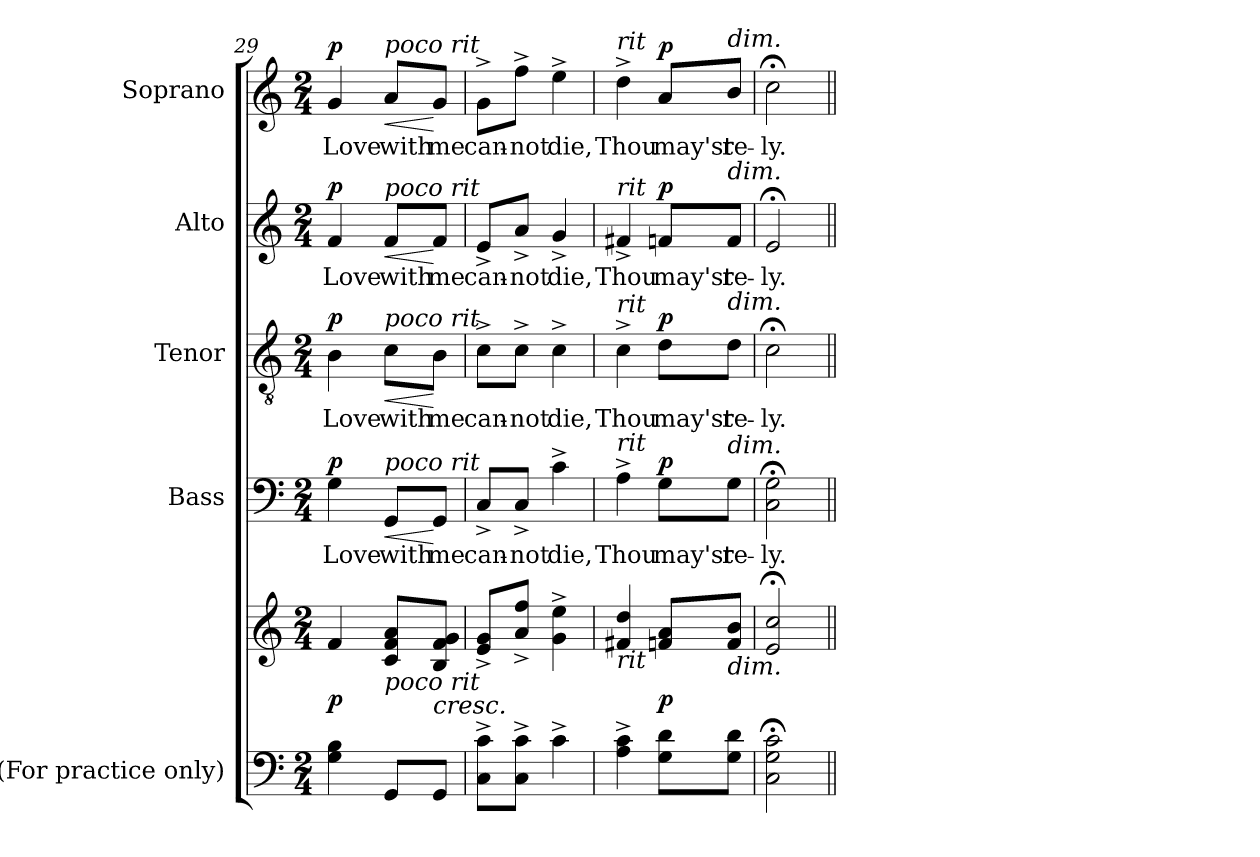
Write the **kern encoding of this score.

**kern	**kern	**dynam	**kern	**text	**dynam	**kern	**text	**dynam	**kern	**text	**dynam	**kern	**text	**dynam
*part5	*part5	*part5	*part4	*part4	*part4	*part3	*part3	*part3	*part2	*part2	*part2	*part1	*part1	*part1
*staff6	*staff5	*staff5/6	*staff4	*staff4	*staff4	*staff3	*staff3	*staff3	*staff2	*staff2	*staff2	*staff1	*staff1	*staff1
*I"(For   practice only)	*	*	*I"Bass	*	*	*I"Tenor	*	*	*I"Alto	*	*	*I"Soprano	*	*
*	*	*	*I'B.	*	*	*I'T.	*	*	*I'A.	*	*	*I'S.	*	*
*clefF4	*clefG2	*	*clefF4	*	*	*clefGv2	*	*	*clefG2	*	*	*clefG2	*	*
*	*	*	*	*	*	*ITrd7c12	*	*	*	*	*	*	*	*
*k[]	*k[]	*	*k[]	*	*	*k[]	*	*	*k[]	*	*	*k[]	*	*
*C:	*C:	*	*C:	*	*	*C:	*	*	*C:	*	*	*C:	*	*
*M2/4	*M2/4	*	*M2/4	*	*	*M2/4	*	*	*M2/4	*	*	*M2/4	*	*
=29	=29	=29	=29	=29	=29	=29	=29	=29	=29	=29	=29	=29	=29	=29
!	!	!	!	!LO:LY:b:color=#000000	!	!	!	!	!	!	!	!	!	!
!	!	!	!	!	!	!	!LO:LY:b:color=#000000	!	!	!	!	!	!	!
!	!	!	!	!	!	!	!	!	!	!LO:LY:b:color=#000000	!	!	!	!
!	!	!	!	!	!	!	!	!	!	!	!	!	!LO:LY:b:color=#000000	!
4Gi\ 4Bi	4fi/	p	4Gi\	Love	p	4BBi\	Love	p	4fi/	Love	p	4gi/	Love	p
!	!	!	!	!LO:LY:b:color=#000000	!LO:HP:b	!	!	!	!	!	!	!	!	!
!	!	!	!	!	!	!	!LO:LY:b:color=#000000	!LO:HP:b	!	!	!	!	!	!
!	!	!	!	!	!	!	!	!	!	!LO:LY:b:color=#000000	!LO:HP:b	!	!	!
!	!	!	!	!	!	!	!	!	!	!	!	!LO:TX:a:i:t=poco rit	!	!
!	!	!	!	!	!	!	!	!	!LO:TX:a:i:t=poco rit	!	!	!	!	!
!	!	!	!	!	!	!LO:TX:a:i:t=poco rit	!	!	!	!	!	!	!	!
!	!	!	!LO:TX:a:i:t=poco rit	!	!	!	!	!	!	!	!	!	!	!
!	!LO:TX:b:i:t=poco rit	!	!	!	!	!	!	!	!	!	!	!	!	!
!	!	!	!	!	!	!	!	!	!	!	!	!	!LO:LY:b:color=#000000	!LO:HP:b
8GGi/L	8ci/ 8fi 8aiL	[	8GGi/L	with	<	8Ci\L	with	<	8fi/L	with	<	8ai/L	with	<
!	!	!LO:HP:b	!	!	!	!	!	!	!	!	!	!	!	!
!	!	!	!	!LO:LY:b:color=#000000	!	!	!	!	!	!	!	!	!	!
!	!	!	!	!	!	!	!LO:LY:b:color=#000000	!	!	!	!	!	!	!
!	!	!	!	!	!	!	!	!	!	!LO:LY:b:color=#000000	!	!	!	!
!	!	!	!	!	!	!	!	!	!	!	!	!	!LO:LY:b:color=#000000	!
8GGi/J	8Bi/ 8fi 8giJ	<	8GGi/J	me	[	8BBi\J	me	[	8fi/J	me	[	8gi/J	me	[
=30	=30	=30	=30	=30	=30	=30	=30	=30	=30	=30	=30	=30	=30	=30
!	!	!	!	!LO:LY:b:color=#000000	!	!	!	!	!	!	!	!	!	!
!	!	!	!	!	!	!	!LO:LY:b:color=#000000	!	!	!	!	!	!	!
!	!	!	!	!	!	!	!	!	!	!LO:LY:b:color=#000000	!	!	!	!
!	!	!	!	!	!	!	!	!	!	!	!	!	!LO:LY:b:color=#000000	!
8Ci\^ 8ci^L	8ei/^ 8gi^L	.	8C^i/L	can-	.	8C^i\L	can-	.	8e^i/L	can-	.	8g^i\L	can-	.
!	!	!	!	!LO:LY:b:color=#000000	!	!	!	!	!	!	!	!	!	!
!	!	!	!	!	!	!	!LO:LY:b:color=#000000	!	!	!	!	!	!	!
!	!	!	!	!	!	!	!	!	!	!LO:LY:b:color=#000000	!	!	!	!
!	!	!	!	!	!	!	!	!	!	!	!	!	!LO:LY:b:color=#000000	!
8Ci\^ 8ci^J	8ai/^ 8ffi^J	.	8C^i/J	-not	.	8C^i\J	-not	.	8a^i/J	-not	.	8ff^i\J	-not	.
!	!	!	!	!LO:LY:b:color=#000000	!	!	!	!	!	!	!	!	!	!
!	!	!	!	!	!	!	!LO:LY:b:color=#000000	!	!	!	!	!	!	!
!	!	!	!	!	!	!	!	!	!	!LO:LY:b:color=#000000	!	!	!	!
!	!	!	!	!	!	!	!	!	!	!	!	!	!LO:LY:b:color=#000000	!
4c^i\	4gi\^ 4eei^	.	4c^i\	die,	.	4C^i\	die,	.	4g^i/	die,	.	4ee^i\	die,	.
=31	=31	=31	=31	=31	=31	=31	=31	=31	=31	=31	=31	=31	=31	=31
!	!	!	!	!LO:LY:b:color=#000000	!	!	!	!	!	!	!	!	!	!
!	!	!	!	!	!	!	!LO:LY:b:color=#000000	!	!	!	!	!	!	!
!	!	!	!	!	!	!	!	!	!	!LO:LY:b:color=#000000	!	!	!	!
!	!	!	!	!	!	!	!	!	!	!	!	!LO:TX:a:i:t=rit	!	!
!	!	!	!	!	!	!	!	!	!LO:TX:a:i:t=rit	!	!	!	!	!
!	!	!	!	!	!	!LO:TX:a:i:t=rit	!	!	!	!	!	!	!	!
!	!	!	!LO:TX:a:i:t=rit	!	!	!	!	!	!	!	!	!	!	!
!	!LO:TX:b:i:t=rit	!	!	!	!	!	!	!	!	!	!	!	!	!
!	!	!	!	!	!	!	!	!	!	!	!	!	!LO:LY:b:color=#000000	!
4Ai\^ 4ci^	4f#Xi/ 4ddi	.	4A^i\	Thou	.	4C^i\	Thou	.	4f#X^i/	Thou	.	4dd^i\	Thou	.
!	!	!	!	!LO:LY:b:color=#000000	!	!	!	!	!	!	!	!	!	!
!	!	!	!	!	!	!	!LO:LY:b:color=#000000	!	!	!	!	!	!	!
!	!	!	!	!	!	!	!	!	!	!LO:LY:b:color=#000000	!	!	!	!
!	!	!	!	!	!	!	!	!	!	!	!	!	!LO:LY:b:color=#000000	!
8Gi\ 8diL	8fni/ 8aiL	p	8Gi\L	may'st	p	8Di\L	may'st	p	8fni/L	may'st	p	8ai/L	may'st	p
!	!	!	!	!LO:LY:b:color=#000000	!	!	!	!	!	!	!	!	!	!
!	!	!	!	!	!	!	!LO:LY:b:color=#000000	!	!	!	!	!	!	!
!	!	!	!	!	!	!	!	!	!	!LO:LY:b:color=#000000	!	!	!	!
!	!	!	!	!	!	!	!	!	!	!	!	!LO:TX:a:i:t=dim.	!	!
!	!	!	!	!	!	!	!	!	!LO:TX:a:i:t=dim.	!	!	!	!	!
!	!	!	!	!	!	!LO:TX:a:i:t=dim.	!	!	!	!	!	!	!	!
!	!	!	!LO:TX:a:i:t=dim.	!	!	!	!	!	!	!	!	!	!	!
!	!LO:TX:b:i:t=dim.	!	!	!	!	!	!	!	!	!	!	!	!	!
!	!	!	!	!	!	!	!	!	!	!	!	!	!LO:LY:b:color=#000000	!
8Gi\ 8diJ	8fi/ 8biJ	.	8Gi\J	re-	.	8Di\J	re-	.	8fi/J	re-	.	8bi/J	re-	.
=32	=32	=32	=32	=32	=32	=32	=32	=32	=32	=32	=32	=32	=32	=32
!	!	!	!	!LO:LY:b:color=#000000	!	!	!	!	!	!	!	!	!	!
!	!	!	!	!	!	!	!LO:LY:b:color=#000000	!	!	!	!	!	!	!
!	!	!	!	!	!	!	!	!	!	!LO:LY:b:color=#000000	!	!	!	!
!	!	!	!	!	!	!	!	!	!	!	!	!	!LO:LY:b:color=#000000	!
2Ci\; 2Gi; 2ci;	2ei/; 2cci;	.	2Ci\; 2Gi;	-ly.	.	2C;i\	-ly.	.	2e;i/	-ly.	.	2cc;i\	-ly.	.
=||	=||	=||	=||	=||	=||	=||	=||	=||	=||	=||	=||	=||	=||	=||
*-	*-	*-	*-	*-	*-	*-	*-	*-	*-	*-	*-	*-	*-	*-
